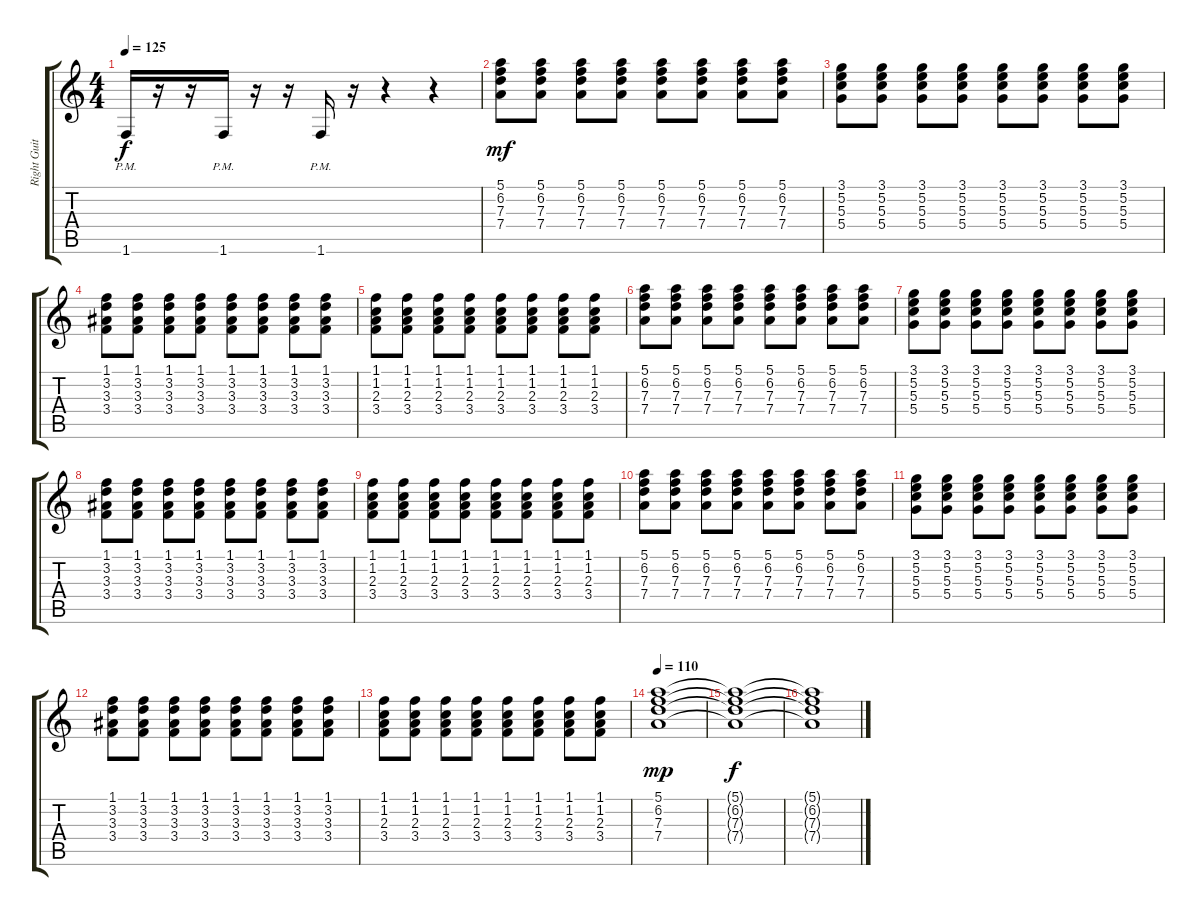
\track ("Right Guitar" "Right Guit") {instrument overdrivenguitar}
\staff {score tabs}
\tuning (E4 B3 G3 D3 A2 E2) {hide}
\ts (4 4)
\tempo 125
\clef g2
\ks c
1.6{pm}.16{dy f} r.16 r.16 1.6{pm}.16 r.16 r.16 1.6{pm}.16 r.16 r.4 r.4 |
(5.1 6.2 7.3 7.4).8{dy mf} (5.1 6.2 7.3 7.4).8 (5.1 6.2 7.3 7.4).8 (5.1 6.2 7.3 7.4).8 (5.1 6.2 7.3 7.4).8 (5.1 6.2 7.3 7.4).8 (5.1 6.2 7.3 7.4).8 (5.1 6.2 7.3 7.4).8 |
(3.1 5.2 5.3 5.4).8 (3.1 5.2 5.3 5.4).8 (3.1 5.2 5.3 5.4).8 (3.1 5.2 5.3 5.4).8 (3.1 5.2 5.3 5.4).8 (3.1 5.2 5.3 5.4).8 (3.1 5.2 5.3 5.4).8 (3.1 5.2 5.3 5.4).8 |
(1.1 3.2 3.3 3.4).8 (1.1 3.2 3.3 3.4).8 (1.1 3.2 3.3 3.4).8 (1.1 3.2 3.3 3.4).8 (1.1 3.2 3.3 3.4).8 (1.1 3.2 3.3 3.4).8 (1.1 3.2 3.3 3.4).8 (1.1 3.2 3.3 3.4).8 |
(1.1 1.2 2.3 3.4).8 (1.1 1.2 2.3 3.4).8 (1.1 1.2 2.3 3.4).8 (1.1 1.2 2.3 3.4).8 (1.1 1.2 2.3 3.4).8 (1.1 1.2 2.3 3.4).8 (1.1 1.2 2.3 3.4).8 (1.1 1.2 2.3 3.4).8 |
(5.1 6.2 7.3 7.4).8 (5.1 6.2 7.3 7.4).8 (5.1 6.2 7.3 7.4).8 (5.1 6.2 7.3 7.4).8 (5.1 6.2 7.3 7.4).8 (5.1 6.2 7.3 7.4).8 (5.1 6.2 7.3 7.4).8 (5.1 6.2 7.3 7.4).8 |
(3.1 5.2 5.3 5.4).8 (3.1 5.2 5.3 5.4).8 (3.1 5.2 5.3 5.4).8 (3.1 5.2 5.3 5.4).8 (3.1 5.2 5.3 5.4).8 (3.1 5.2 5.3 5.4).8 (3.1 5.2 5.3 5.4).8 (3.1 5.2 5.3 5.4).8 |
(1.1 3.2 3.3 3.4).8 (1.1 3.2 3.3 3.4).8 (1.1 3.2 3.3 3.4).8 (1.1 3.2 3.3 3.4).8 (1.1 3.2 3.3 3.4).8 (1.1 3.2 3.3 3.4).8 (1.1 3.2 3.3 3.4).8 (1.1 3.2 3.3 3.4).8 |
(1.1 1.2 2.3 3.4).8 (1.1 1.2 2.3 3.4).8 (1.1 1.2 2.3 3.4).8 (1.1 1.2 2.3 3.4).8 (1.1 1.2 2.3 3.4).8 (1.1 1.2 2.3 3.4).8 (1.1 1.2 2.3 3.4).8 (1.1 1.2 2.3 3.4).8 |
(5.1 6.2 7.3 7.4).8 (5.1 6.2 7.3 7.4).8 (5.1 6.2 7.3 7.4).8 (5.1 6.2 7.3 7.4).8 (5.1 6.2 7.3 7.4).8 (5.1 6.2 7.3 7.4).8 (5.1 6.2 7.3 7.4).8 (5.1 6.2 7.3 7.4).8 |
(3.1 5.2 5.3 5.4).8 (3.1 5.2 5.3 5.4).8 (3.1 5.2 5.3 5.4).8 (3.1 5.2 5.3 5.4).8 (3.1 5.2 5.3 5.4).8 (3.1 5.2 5.3 5.4).8 (3.1 5.2 5.3 5.4).8 (3.1 5.2 5.3 5.4).8 |
(1.1 3.2 3.3 3.4).8 (1.1 3.2 3.3 3.4).8 (1.1 3.2 3.3 3.4).8 (1.1 3.2 3.3 3.4).8 (1.1 3.2 3.3 3.4).8 (1.1 3.2 3.3 3.4).8 (1.1 3.2 3.3 3.4).8 (1.1 3.2 3.3 3.4).8 |
(1.1 1.2 2.3 3.4).8 (1.1 1.2 2.3 3.4).8 (1.1 1.2 2.3 3.4).8 (1.1 1.2 2.3 3.4).8 (1.1 1.2 2.3 3.4).8 (1.1 1.2 2.3 3.4).8 (1.1 1.2 2.3 3.4).8 (1.1 1.2 2.3 3.4).8 |
\tempo 110
(5.1 6.2 7.3 7.4).1{dy mp volume 0} |
(5.1{t} 6.2{t} 7.3{t} 7.4{t}).1{dy f} |
(5.1{t} 6.2{t} 7.3{t} 7.4{t}).1
